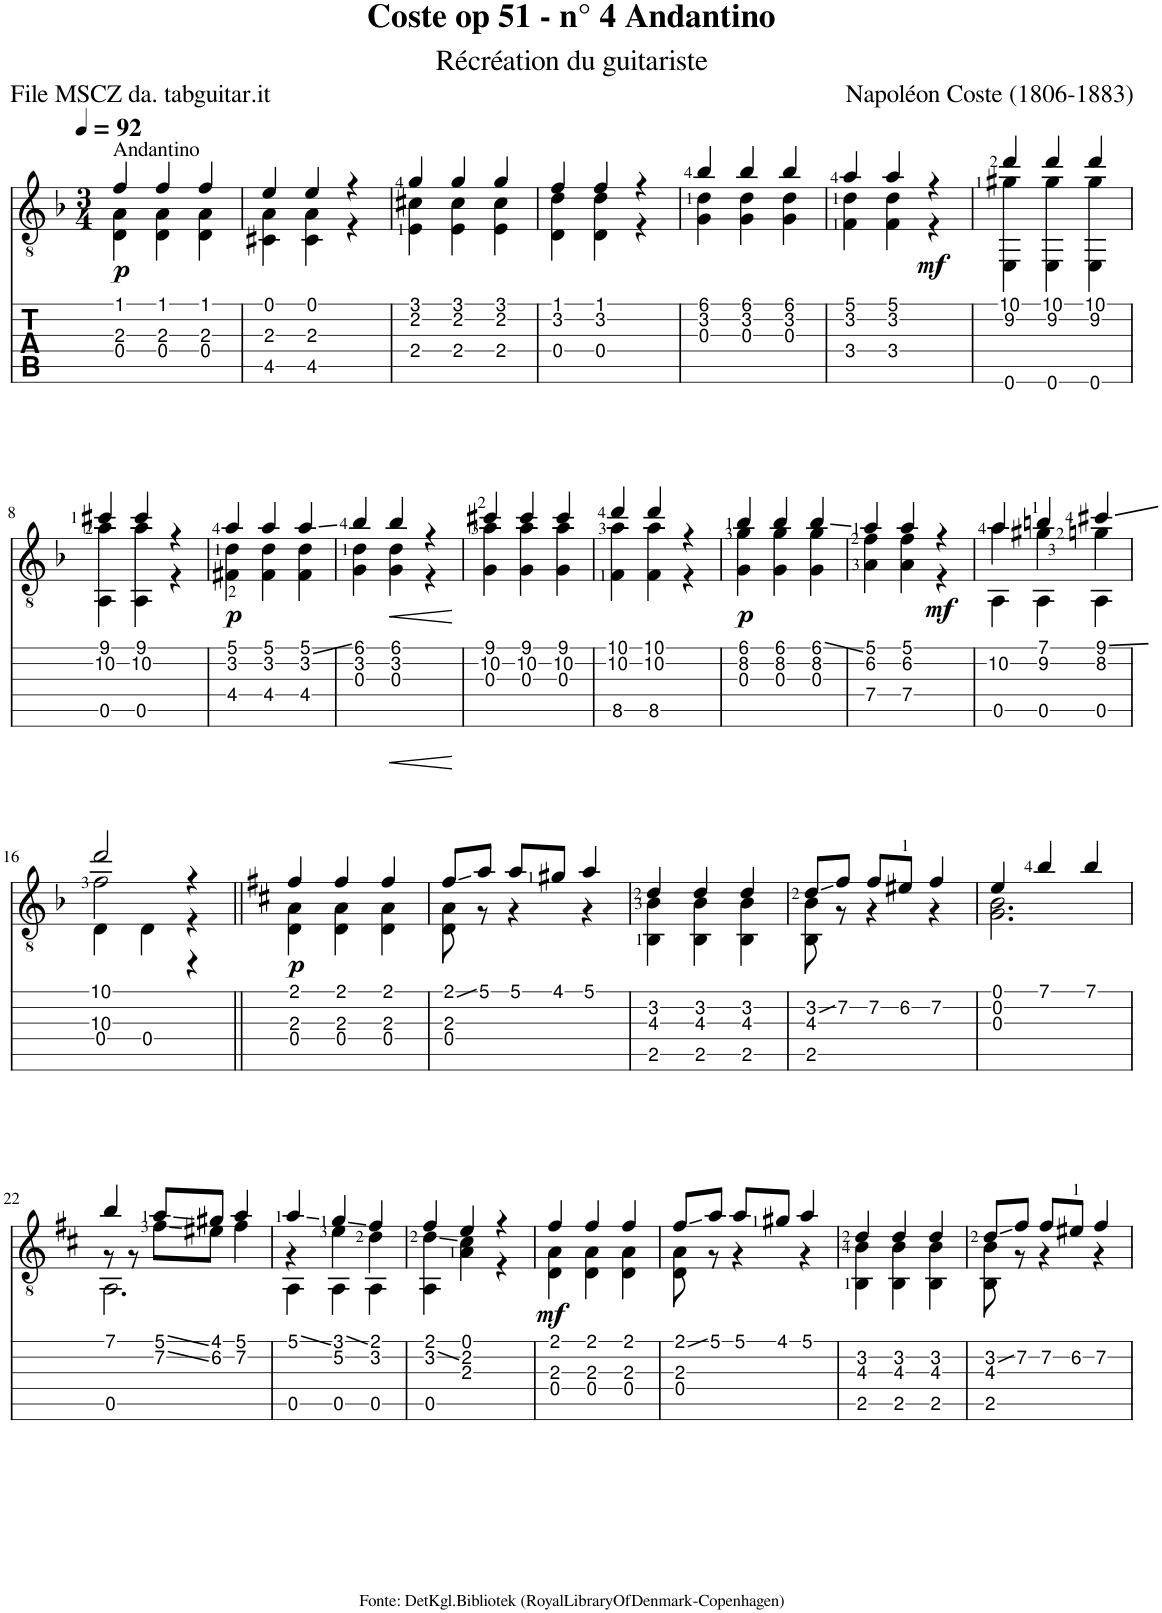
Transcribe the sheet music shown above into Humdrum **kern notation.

**kern	**kern	**dynam
*part1	*part1	*part1
*staff2	*staff1	*staff1/2
*I"Guitar	*	*
*I'Guit.	*	*
*stria6	*	*
*	*clefGv2	*
*k[b-]	*k[b-]	*
*M3/4	*M3/4	*
*MM92	*MM92	*
=1	=1	=1
*^	*^	*
!	!	!LO:TX:a:t=Andantino	!	!
!	!	!	!	!LO:DY:b
4f	4D 4A	4f/	4D\ 4A\	p
4f	4D 4A	4f/	4D\ 4A\	.
4f	4D 4A	4f/	4D\ 4A\	.
=2	=2	=2	=2	=2
4e	4C# 4A	4e/	4C#X\ 4A\	.
4e	4C# 4A	4e/	4C#\ 4A\	.
4r	4r	4r	4r	.
=3	=3	=3	=3	=3
4g	4E 4c#	4g/	4E\ 4c#X\	.
4g	4E 4c#	4g/	4E\ 4c#\	.
4g	4E 4c#	4g/	4E\ 4c#\	.
=4	=4	=4	=4	=4
4f	4D 4d	4f/	4D\ 4d\	.
4f	4D 4d	4f/	4D\ 4d\	.
4r	4r	4r	4r	.
=5	=5	=5	=5	=5
4b-	4G 4d	4b-/	4G\ 4d\	.
4b-	4G 4d	4b-/	4G\ 4d\	.
4b-	4G 4d	4b-/	4G\ 4d\	.
=6	=6	=6	=6	=6
4a	4F 4d	4a/	4F\ 4d\	.
4a	4F 4d	4a/	4F\ 4d\	.
!	!	!	!	!LO:DY:a=2
4r	4r	4r	4r	mf
=7	=7	=7	=7	=7
4dd	4EE 4g#	4dd/	4EE\ 4g#X\	.
4dd	4EE 4g#	4dd/	4EE\ 4g#\	.
4dd	4EE 4g#	4dd/	4EE\ 4g#\	.
!!LO:LB:g=z	!!
=8	=8	=8	=8	=8
4cc#	4AA 4a	4cc#X/	4AA\ 4a\	.
4cc#	4AA 4a	4cc#/	4AA\ 4a\	.
4r	4r	4r	4r	.
=9	=9	=9	=9	=9
!	!	!	!	!LO:DY:b
4a	4F# 4d	4a/	4F#X\ 4d\	p
4a	4F# 4d	4a/	4F#\ 4d\	.
4a	4F# 4d	4a/	4F#\ 4d\	.
=10	=10	=10	=10	=10
4b-	4G 4d	4b-/	4G\ 4d\	.
!	!	!	!	!LO:HP:b
4b-	4G 4d	4b-/	4G\ 4d\	<
4r	4r	4r	4r	.
*v	*v	*	*	*
*	*v	*v	*
.	.	[
=11	=11	=11
*^	*^	*
4cc#	4G 4a	4cc#X/	4G\ 4a\	.
4cc#	4G 4a	4cc#/	4G\ 4a\	.
4cc#	4G 4a	4cc#/	4G\ 4a\	.
=12	=12	=12	=12	=12
4dd	4F 4a	4dd/	4F\ 4a\	.
4dd	4F 4a	4dd/	4F\ 4a\	.
4r	4r	4r	4r	.
=13	=13	=13	=13	=13
!	!	!	!	!LO:DY:b
4b-	4G 4g	4b-/	4G\ 4g\	p
4b-	4G 4g	4b-/	4G\ 4g\	.
4b-	4G 4g	4b-/	4G\ 4g\	.
=14	=14	=14	=14	=14
4a	4A 4f	4a/	4A\ 4f\	.
4a	4A 4f	4a/	4A\ 4f\	.
!	!	!	!	!LO:DY:a=2
4r	4r	4r	4r	mf
=15	=15	=15	=15	=15
*	*^	*	*^	*
4a	4a	4AA	4a/	4a\	4AA\	.
4b	4g#	4AA	4bn/	4g#X\	4AA\	.
4cc#	4g	4AA	4cc#X/	4gn\	4AA\	.
!!LO:LB:g=z	!!	!!
=16	=16	=16	=16	=16	=16	=16
2dd	2f	4D	2dd/	2f\	4D\	.
.	.	4D	.	.	4D\	.
4r	4r	4r	4r	4r	4r	.
*v	*v	*v	*	*	*	*
*	*v	*v	*v	*
=17||	=17||	=17||
*k[f#c#]	*k[f#c#]	*
*^	*^	*
*	*^	*	*^	*
!	!	!	!	!	!	!LO:DY:b
*	*v	*v	*	*	*	*
*	*	*	*v	*v	*
4f#	4D 4A	4f#/	4D\ 4A\	p
4f#	4D 4A	4f#/	4D\ 4A\	.
4f#	4D 4A	4f#/	4D\ 4A\	.
=18	=18	=18	=18	=18
8f#L	8D 8A	8f#/L	8D\ 8A\	.
8aJ	8r	8a/J	8r	.
8aL	4r	8a/L	4r	.
8g#J	.	8g#X/J	.	.
4a	4r	4a/	4r	.
=19	=19	=19	=19	=19
4d	4BB 4B	4d/	4BB\ 4B\	.
4d	4BB 4B	4d/	4BB\ 4B\	.
4d	4BB 4B	4d/	4BB\ 4B\	.
=20	=20	=20	=20	=20
8dL	8BB 8B	8d/L	8BB\ 8B\	.
8f#J	8r	8f#/J	8r	.
8f#L	4r	8f#/L	4r	.
8e#J	.	8e#X/J	.	.
4f#	4r	4f#/	4r	.
=21	=21	=21	=21	=21
4e	2.G 2.B	4e/	2.G\ 2.B\	.
4b	.	4b/	.	.
4b	.	4b/	.	.
!!LO:LB:g=z
=22	=22	=22	=22	=22
*	*^	*	*^	*
4b	8r	2.AA	4b/	8r	2.AA\	.
.	8r	.	.	8r	.	.
8aL	8f#L	.	8a/L	8f#\L	.	.
8g#J	8e#J	.	8g#X/J	8e#X\J	.	.
4a	4f#	.	4a/	4f#\	.	.
=23	=23	=23	=23	=23	=23	=23
4a	4r	4AA	4a/	4r	4AA\	.
4g	4e	4AA	4g/	4e\	4AA\	.
4f#	4d	4AA	4f#/	4d\	4AA\	.
*	*v	*v	*	*	*	*
*	*	*	*v	*v	*
=24	=24	=24	=24	=24
4f#	4AA 4d	4f#/	4AA\ 4d\	.
4e	4A 4c#	4e/	4A\ 4c#\	.
4r	4r	4r	4r	.
=25	=25	=25	=25	=25
!	!	!	!	!LO:DY:b
4f#	4D 4A	4f#/	4D\ 4A\	mf
4f#	4D 4A	4f#/	4D\ 4A\	.
4f#	4D 4A	4f#/	4D\ 4A\	.
=26	=26	=26	=26	=26
8f#L	8D 8A	8f#/L	8D\ 8A\	.
8aJ	8r	8a/J	8r	.
8aL	4r	8a/L	4r	.
8g#XJ	.	8g#X/J	.	.
4a	4r	4a/	4r	.
=27	=27	=27	=27	=27
4d	4BB 4B	4d/	4BB\ 4B\	.
4d	4BB 4B	4d/	4BB\ 4B\	.
4d	4BB 4B	4d/	4BB\ 4B\	.
=28	=28	=28	=28	=28
8dL	8BB 8B	8d/L	8BB\ 8B\	.
8f#J	8r	8f#/J	8r	.
8f#L	4r	8f#/L	4r	.
8e#XJ	.	8e#X/J	.	.
4f#	4r	4f#/	4r	.
*v	*v	*	*	*
*	*v	*v	*
=	=	=
*-	*-	*-
